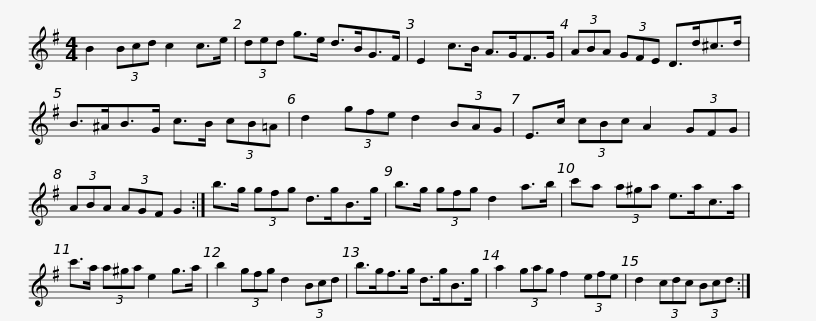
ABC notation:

X:1
L:1/8
M:4/4
I:linebreak $
K:G
V:1 treble
V:1
 B2 (3Bcd c2 c>e | (3ded g>e d>BG>F | E2 c>B A>GF>G | (3ABA (3GFE D>d^c>d |$ B>^AB>G c>B (3cB=A | %5
 d2 (3gfe d2 (3BAG | E>c (3cBc A2 (3GFG | (3ABA (3AGF G2 :| b>g (3gfg d>gB>g |$ b>g (3gfg d2 a>b | %10
 c'a (3a^ga e>ac>a | c'>a (3a^ga e2 g>a | b2 (3gfg d2 (3Bcd |$ b>gf>g d>gB>g | a2 (3gag f2 (3efe | %15
 d2 (3cdc (3Bcd :| %16
